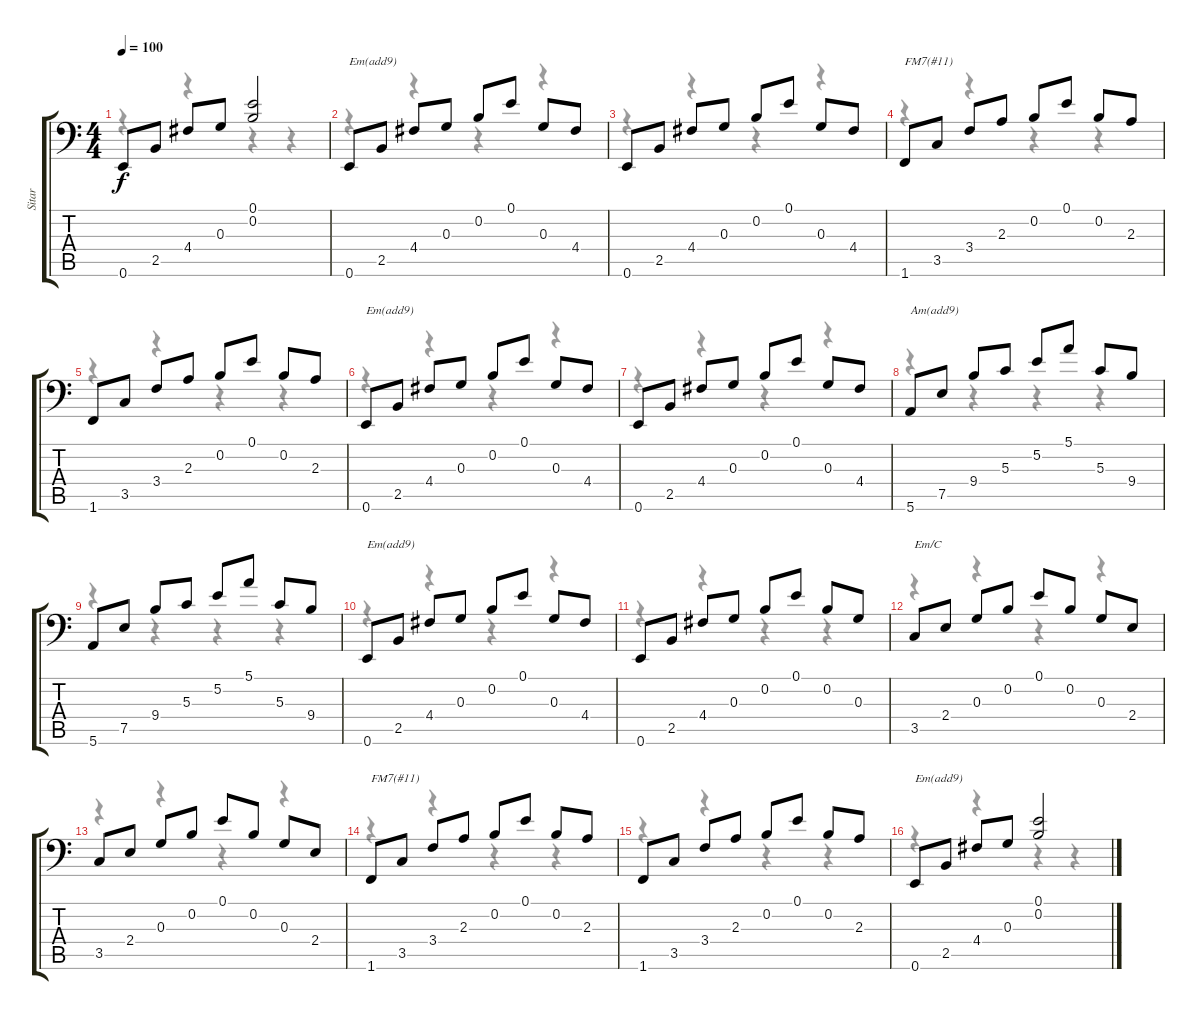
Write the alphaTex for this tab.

\track ("Sitar" "Sitar") {instrument sitar}
\staff {score tabs}
\tuning (E4 B3 G3 D3 A2 E2) {hide}
\voice
\ts (4 4)
\tempo 100
\clef f4
\ks c
0.6.8{dy f} 2.5.8 4.4.8 0.3.8 (0.1 0.2).2 |
0.6.8{txt "Em(add9)"} 2.5.8 4.4.8 0.3.8 0.2.8 0.1.8 0.3.8 4.4.8 |
0.6.8 2.5.8 4.4.8 0.3.8 0.2.8 0.1.8 0.3.8 4.4.8 |
1.6.8{txt "FM7(#11)"} 3.5.8 3.4.8 2.3.8 0.2.8 0.1.8 0.2.8 2.3.8 |
1.6.8 3.5.8 3.4.8 2.3.8 0.2.8 0.1.8 0.2.8 2.3.8 |
0.6.8{txt "Em(add9)"} 2.5.8 4.4.8 0.3.8 0.2.8 0.1.8 0.3.8 4.4.8 |
0.6.8 2.5.8 4.4.8 0.3.8 0.2.8 0.1.8 0.3.8 4.4.8 |
5.6.8{txt "Am(add9)"} 7.5.8 9.4.8 5.3.8 5.2.8 5.1.8 5.3.8 9.4.8 |
5.6.8 7.5.8 9.4.8 5.3.8 5.2.8 5.1.8 5.3.8 9.4.8 |
0.6.8{txt "Em(add9)"} 2.5.8 4.4.8 0.3.8 0.2.8 0.1.8 0.3.8 4.4.8 |
0.6.8 2.5.8 4.4.8 0.3.8 0.2.8 0.1.8 0.2.8 0.3.8 |
3.5.8{txt "Em/C"} 2.4.8 0.3.8 0.2.8 0.1.8 0.2.8 0.3.8 2.4.8 |
3.5.8 2.4.8 0.3.8 0.2.8 0.1.8 0.2.8 0.3.8 2.4.8 |
1.6.8{txt "FM7(#11)"} 3.5.8 3.4.8 2.3.8 0.2.8 0.1.8 0.2.8 2.3.8 |
1.6.8 3.5.8 3.4.8 2.3.8 0.2.8 0.1.8 0.2.8 2.3.8 |
0.6.8{txt "Em(add9)"} 2.5.8 4.4.8 0.3.8 (0.1 0.2).2
\voice
\clef f4
\ottava regular
\simile none
\ks c
r.4{dy f} r.4 r.4 r.4 |
r.4 r.4 r.4 r.4 |
r.4 r.4 r.4 r.4 |
r.4 r.4 r.4 r.4 |
r.4 r.4 r.4 r.4 |
r.4 r.4 r.4 r.4 |
r.4 r.4 r.4 r.4 |
r.4 r.4 r.4 r.4 |
r.4 r.4 r.4 r.4 |
r.4 r.4 r.4 r.4 |
r.4 r.4 r.4 r.4 |
r.4 r.4 r.4 r.4 |
r.4 r.4 r.4 r.4 |
r.4 r.4 r.4 r.4 |
r.4 r.4 r.4 r.4 |
r.4 r.4 r.4 r.4
